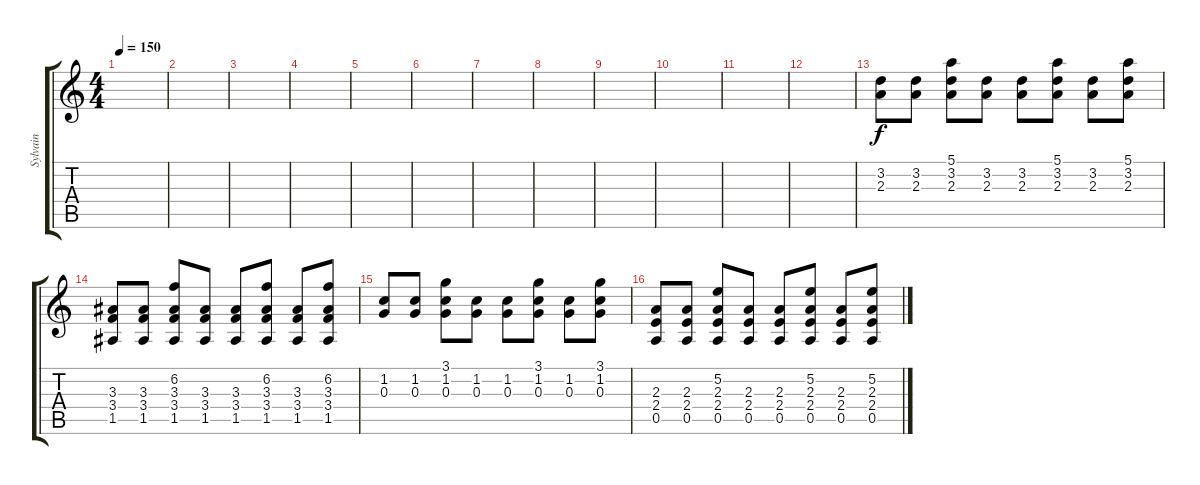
\track ("Sylvain" "Sylvain") {instrument distortionguitar}
\staff {score tabs}
\tuning (E4 B3 G3 D3 A2 D2) {hide}
\ts (4 4)
\tempo 150
\clef g2
\ks c
|
|
|
|
|
|
|
|
|
|
|
|
(3.2 2.3).8 (3.2 2.3).8 (5.1 3.2 2.3).8 (3.2 2.3).8 (3.2 2.3).8 (5.1 3.2 2.3).8 (3.2 2.3).8 (5.1 3.2 2.3).8 |
(3.3 3.4 1.5).8 (3.3 3.4 1.5).8 (6.2 3.3 3.4 1.5).8 (3.3 3.4 1.5).8 (3.3 3.4 1.5).8 (6.2 3.3 3.4 1.5).8 (3.3 3.4 1.5).8 (6.2 3.3 3.4 1.5).8 |
(1.2 0.3).8 (1.2 0.3).8 (3.1 1.2 0.3).8 (1.2 0.3).8 (1.2 0.3).8 (3.1 1.2 0.3).8 (1.2 0.3).8 (3.1 1.2 0.3).8 |
(2.3 2.4 0.5).8 (2.3 2.4 0.5).8 (5.2 2.3 2.4 0.5).8 (2.3 2.4 0.5).8 (2.3 2.4 0.5).8 (5.2 2.3 2.4 0.5).8 (2.3 2.4 0.5).8 (5.2 2.3 2.4 0.5).8
